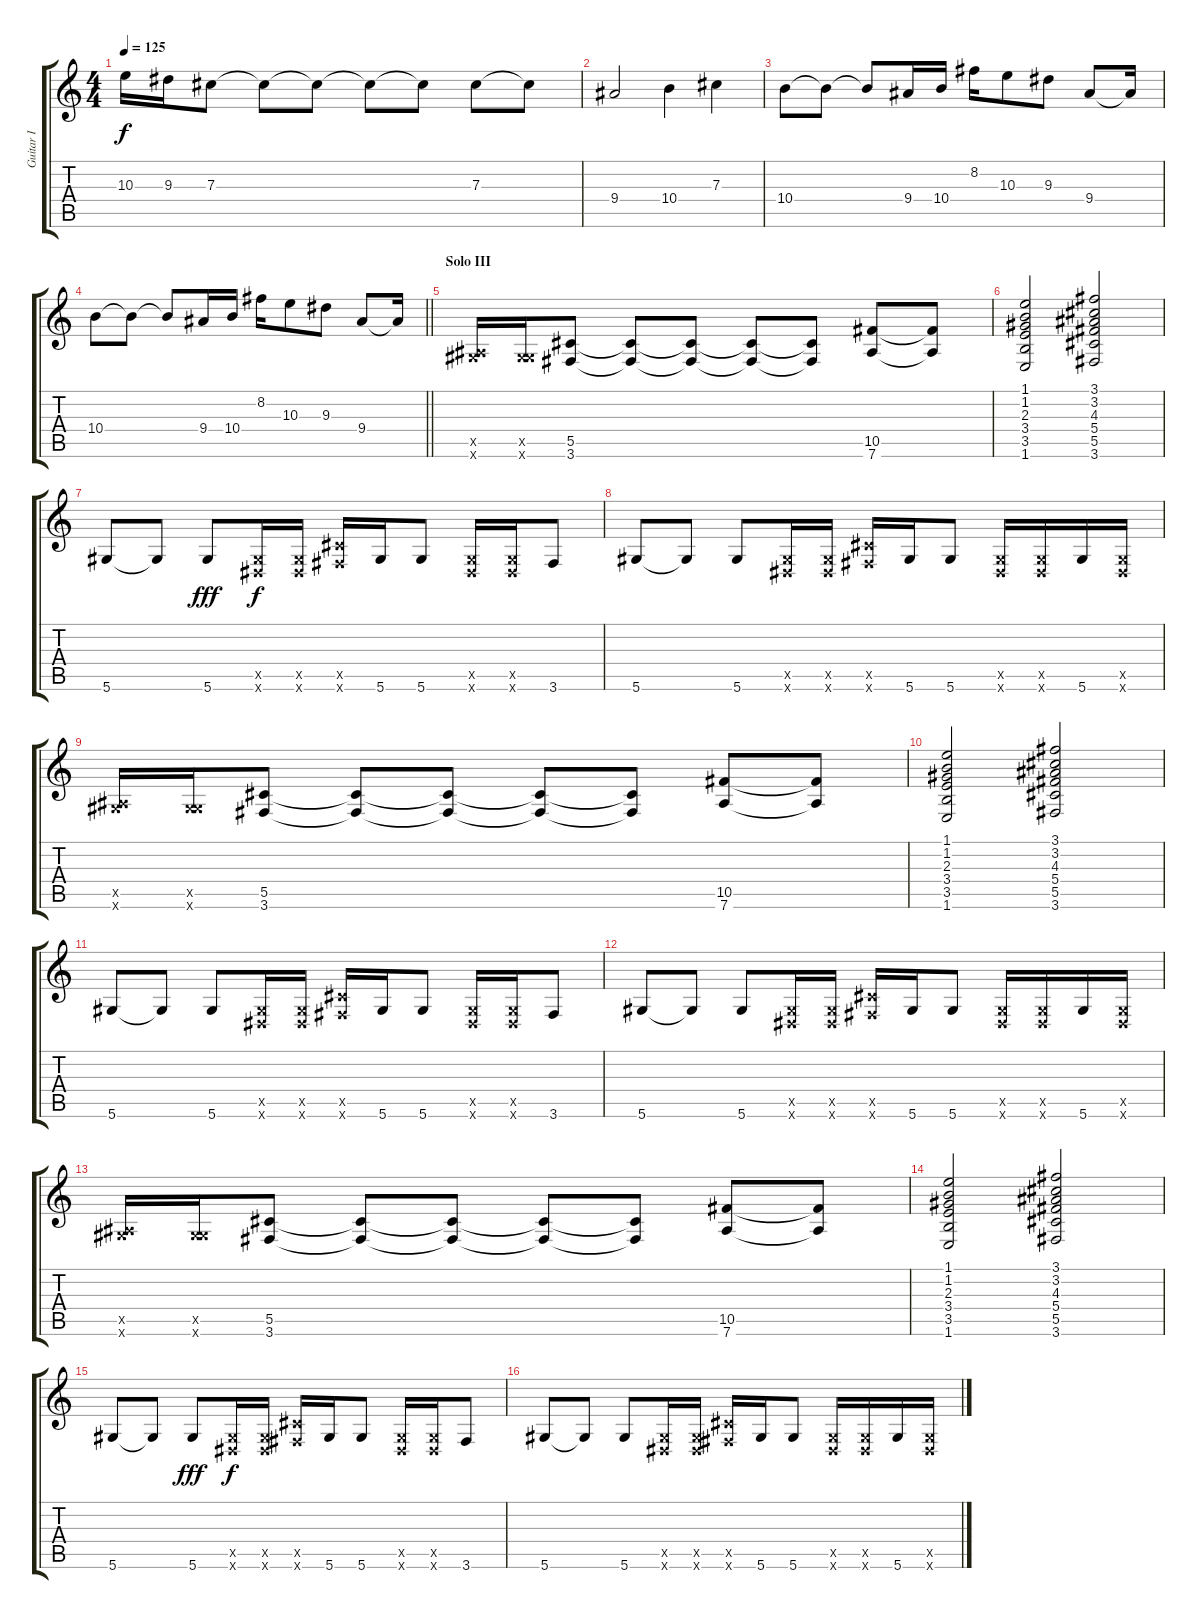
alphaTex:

\track ("Guitar I" "Guitar I") {instrument distortionguitar}
\staff {score tabs}
\tuning (Eb4 Bb3 Gb3 Db3 Ab2 Eb2) {hide}
\ts (4 4)
\tempo 125
\clef g2
\ks c
10.3.16{dy f} 9.3.16 7.3.8 7.3{t}.8 7.3{t}.8 7.3{t}.8 7.3{t}.8 7.3.8 7.3{t}.8 |
9.4.2 10.4.4 7.3.4 |
10.4.8 10.4{t}.8 10.4{t}.8 9.4.16 10.4.16 8.2.16 10.3.8 9.3.8 9.4.8 9.4{t}.16 |
\barLineRight lightlight
10.4.8 10.4{t}.8 10.4{t}.8 9.4.16 10.4.16 8.2.16 10.3.8 9.3.8 9.4.8 9.4{t}.16 |
\section ("" "Solo III")
(0.5{x} 7.6{x}).16 (0.5{x} 5.6{x}).16 (5.5 3.6).8 (5.5{t} 3.6{t}).8 (5.5{t} 3.6{t}).8 (5.5{t} 3.6{t}).8 (5.5{t} 3.6{t}).8 (10.5 7.6).8 (10.5{t} 7.6{t}).8 |
(1.1 1.2 2.3 3.4 3.5 1.6).2 (3.1 3.2 4.3 5.4 5.5 3.6).2 |
5.6.8 5.6{t}.8 5.6.8{dy fff} (0.5{x} 0.6{x}).16{dy f} (0.5{x} 0.6{x}).16 (5.5{x} 3.6{x}).16 5.6.16 5.6.8 (0.5{x} 0.6{x}).16 (0.5{x} 0.6{x}).16 3.6.8 |
5.6.8 5.6{t}.8 5.6.8 (0.5{x} 0.6{x}).16 (0.5{x} 0.6{x}).16 (5.5{x} 3.6{x}).16 5.6.16 5.6.8 (0.5{x} 0.6{x}).16 (0.5{x} 0.6{x}).16 5.6.16 (0.5{x} 0.6{x}).16 |
(0.5{x} 7.6{x}).16 (0.5{x} 5.6{x}).16 (5.5 3.6).8 (5.5{t} 3.6{t}).8 (5.5{t} 3.6{t}).8 (5.5{t} 3.6{t}).8 (5.5{t} 3.6{t}).8 (10.5 7.6).8 (10.5{t} 7.6{t}).8 |
(1.1 1.2 2.3 3.4 3.5 1.6).2 (3.1 3.2 4.3 5.4 5.5 3.6).2 |
5.6.8 5.6{t}.8 5.6.8 (0.5{x} 0.6{x}).16 (0.5{x} 0.6{x}).16 (5.5{x} 3.6{x}).16 5.6.16 5.6.8 (0.5{x} 0.6{x}).16 (0.5{x} 0.6{x}).16 3.6.8 |
5.6.8 5.6{t}.8 5.6.8 (0.5{x} 0.6{x}).16 (0.5{x} 0.6{x}).16 (5.5{x} 3.6{x}).16 5.6.16 5.6.8 (0.5{x} 0.6{x}).16 (0.5{x} 0.6{x}).16 5.6.16 (0.5{x} 0.6{x}).16 |
(0.5{x} 7.6{x}).16 (0.5{x} 5.6{x}).16 (5.5 3.6).8 (5.5{t} 3.6{t}).8 (5.5{t} 3.6{t}).8 (5.5{t} 3.6{t}).8 (5.5{t} 3.6{t}).8 (10.5 7.6).8 (10.5{t} 7.6{t}).8 |
(1.1 1.2 2.3 3.4 3.5 1.6).2 (3.1 3.2 4.3 5.4 5.5 3.6).2 |
5.6.8 5.6{t}.8 5.6.8{dy fff} (0.5{x} 0.6{x}).16{dy f} (0.5{x} 0.6{x}).16 (5.5{x} 3.6{x}).16 5.6.16 5.6.8 (0.5{x} 0.6{x}).16 (0.5{x} 0.6{x}).16 3.6.8 |
5.6.8 5.6{t}.8 5.6.8 (0.5{x} 0.6{x}).16 (0.5{x} 0.6{x}).16 (5.5{x} 3.6{x}).16 5.6.16 5.6.8 (0.5{x} 0.6{x}).16 (0.5{x} 0.6{x}).16 5.6.16 (0.5{x} 0.6{x}).16
